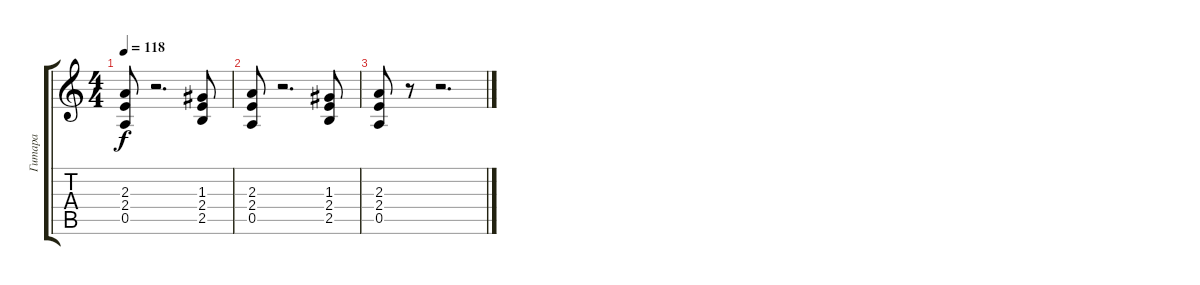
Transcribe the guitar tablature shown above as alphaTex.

\track ("Гитара" "Гитара") {instrument overdrivenguitar}
\staff {score tabs}
\tuning (E4 B3 G3 D3 A2 E2) {hide}
\ts (4 4)
\tempo 118
\clef g2
\ks c
(2.3 2.4 0.5).8{dy f} r.2{d} (1.3 2.4 2.5).8 |
(2.3 2.4 0.5).8 r.2{d} (1.3 2.4 2.5).8 |
(2.3 2.4 0.5).8 r.8 r.2{d}
